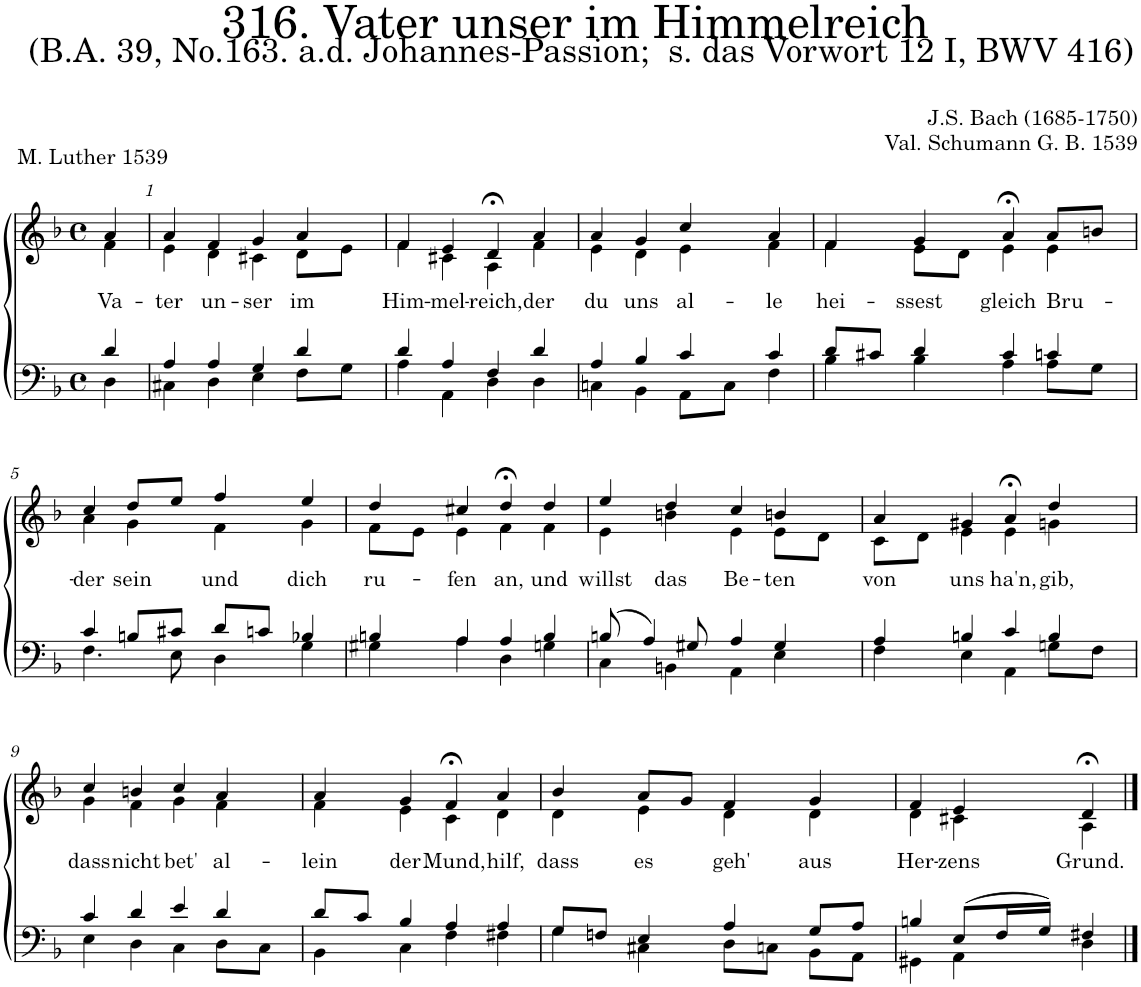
**kern	**kern	**text
*part2	*part1	*part1
*staff2	*staff1	*staff1
*I"Tenor/Bass	*I"Soprano/Alto	*
*clefF4	*clefG2	*
*k[b-]	*k[b-]	*
*M4/4	*M4/4	*
*met(c)	*met(c)	*
=	=	=
*^	*	*
!	!	!	!LO:LY:b
*	*	*^	*
4d/	4D\	4a/	4f\	Va-
=1	=1	=1	=1	=1
!	!	!	!	!LO:LY:b
4A/	4C#X\	4a/	4e\	-ter
!	!	!	!	!LO:LY:b
4A/	4D\	4f/	4d\	un-
!	!	!	!	!LO:LY:b
4G/	4E\	4g/	4c#X\	-ser
!	!	!	!	!LO:LY:b
4d/	8F\L	4a/	8d\L	im
.	8G\J	.	8e\J	.
=2	=2	=2	=2	=2
!	!	!	!	!LO:LY:b
4d/	4A\	4f/	4f\	Him-
!	!	!	!	!LO:LY:b
4A/	4AA\	4e/	4c#X\	-mel-
!	!	!	!	!LO:LY:b
4F/	4D\	4d;<,/	4A\	-reich,
!	!	!	!	!LO:LY:b
4d/	4D\	4a/	4f\	der
=3	=3	=3	=3	=3
!	!	!	!	!LO:LY:b
4A/	4Cn\	4a/	4e\	du
!	!	!	!	!LO:LY:b
4B-/	4BB-\	4g/	4d\	uns
!	!	!	!	!LO:LY:b
4c/	8AA\L	4cc/	4e\	al-
.	8C\J	.	.	.
!	!	!	!	!LO:LY:b
4c/	4F\	4a/	4f\	-le
=4	=4	=4	=4	=4
!	!	!	!	!LO:LY:b
8d/L	4B-\	4f/	4f\	hei-
8c#X/J	.	.	.	.
!	!	!	!	!LO:LY:b
4d/	4B-\	4g/	8e\L	-ssest
.	.	.	8d\J	.
!	!	!	!	!LO:LY:b
4c#/	4A\	4a;<,/	4e\	gleich
!	!	!	!	!LO:LY:b
4cn/	8A\L	8a/L	4e\	Bru-
.	8G\J	8bn/J	.	.
!!LO:LB:g=z	!!
=5	=5	=5	=5	=5
!	!	!	!	!LO:LY:b
4c/	4.F\	4cc/	4a\	-der
!	!	!	!	!LO:LY:b
8Bn/L	.	8dd/L	4g\	sein
8c#X/J	8E\	8ee/J	.	.
!	!	!	!	!LO:LY:b
8d/L	4D\	4ff/	4f\	und
8cn/J	.	.	.	.
!	!	!	!	!LO:LY:b
4B-X/	4G\	4ee/	4g\	dich
=6	=6	=6	=6	=6
!	!	!	!	!LO:LY:b
4Bn/	4G#X\	4dd/	8f\L	ru-
.	.	.	8e\J	.
!	!	!	!	!LO:LY:b
4A/	4A\	4cc#X/	4e\	-fen
!	!	!	!	!LO:LY:b
4A/	4D\	4dd;<,/	4f\	an,
!	!	!	!	!LO:LY:b
4B/	4Gn\	4dd/	4f\	und
=7	=7	=7	=7	=7
!	!	!	!	!LO:LY:b
(8Bn/	4C\	4ee/	4e\	willst
4A/)	.	.	.	.
!	!	!	!	!LO:LY:b
.	4BBn\	4dd/	4bn\	das
8G#X/	.	.	.	.
!	!	!	!	!LO:LY:b
4A/	4AA\	4cc;</	4e\	Be-
!	!	!	!	!LO:LY:b
4G#/	4E\	4bn/	8e\L	-ten
.	.	.	8d\J	.
=8	=8	=8	=8	=8
!	!	!	!	!LO:LY:b
4A/	4F\	4a/	8c\L	von
.	.	.	8d\J	.
!	!	!	!	!LO:LY:b
4Bn/	4E\	4g#X/	4e\	uns
!	!	!	!	!LO:LY:b
4c/	4AA\	4a;<,/	4e\	ha'n,
!	!	!	!	!LO:LY:b
4B/	8Gn\L	4dd/	4gn\	gib,
.	8F\J	.	.	.
!!LO:LB:g=z	!!
=9	=9	=9	=9	=9
!	!	!	!	!LO:LY:b
4c/	4E\	4cc/	4g\	dass
!	!	!	!	!LO:LY:b
4d/	4D\	4bn/	4f\	nicht
!	!	!	!	!LO:LY:b
4e/	4C\	4cc/	4g\	bet'
!	!	!	!	!LO:LY:b
4d/	8D\L	4a/	4f\	al-
.	8C\J	.	.	.
=10	=10	=10	=10	=10
!	!	!	!	!LO:LY:b
8d/L	4BB-\	4a/	4f\	-lein
8c/J	.	.	.	.
!	!	!	!	!LO:LY:b
4B-/	4C\	4g/	4e\	der
!	!	!	!	!LO:LY:b
4A/	4F\	4f;<,/	4c\	Mund,
!	!	!	!	!LO:LY:b
4A/	4F#X\	4a/	4d\	hilf,
=11	=11	=11	=11	=11
!	!	!	!	!LO:LY:b
8G/L	4G\	4b-/	4d\	dass
8Fn/J	.	.	.	.
!	!	!	!	!LO:LY:b
4E/	4C#X\	8a/L	4e\	es
.	.	8g/J	.	.
!	!	!	!	!LO:LY:b
4A/	8D\L	4f/	4d\	geh'
.	8Cn\J	.	.	.
!	!	!	!	!LO:LY:b
8G/L	8BB-\L	4g/	4d\	aus
8A/J	8AA\J	.	.	.
=12	=12	=12	=12	=12
!	!	!	!	!LO:LY:b
4Bn/	4GG#X\	4f/	4d\	Her-
!	!	!	!	!LO:LY:b
(8E/L	4AA\	4e/	4c#X\	-zens
16F/L	.	.	.	.
16G/JJ)	.	.	.	.
!	!	!	!	!LO:LY:b
4F#X/	4D\	4d;</	4A\	Grund.
*v	*v	*	*	*
*	*v	*v	*
==	==	==
*-	*-	*-
